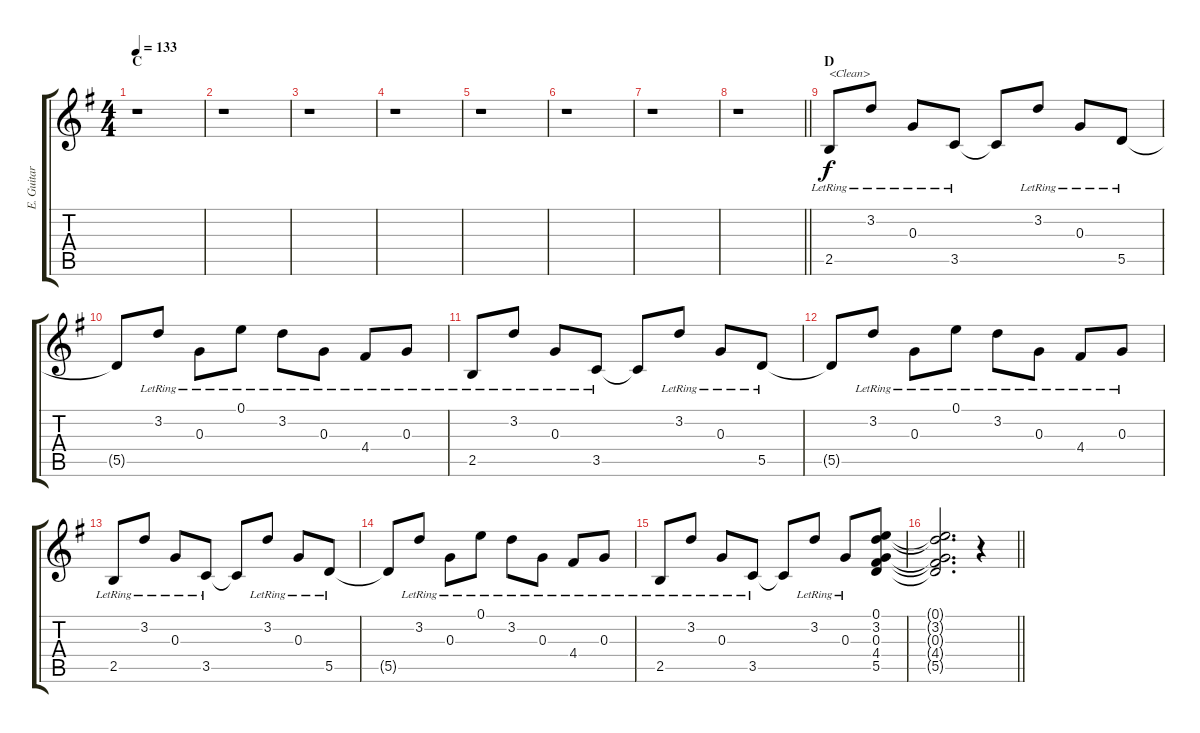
\track ("E. Guitar I" "E. Guitar ") {instrument electricguitarclean}
\staff {score tabs}
\tuning (E4 B3 G3 D3 A2 E2) {hide}
\ts (4 4)
\section ("" "C")
\tempo 133
\clef g2
\ks g
r.1{dy f} |
r.1 |
r.1 |
r.1 |
r.1 |
r.1 |
r.1 |
\barLineRight lightlight
r.1 |
\section ("" "D")
2.5{lr}.8{txt "<Clean>" instrument electricguitarclean} 3.2{lr}.8 0.3{lr}.8 3.5{lr}.8 3.5{t}.8 3.2{lr}.8 0.3{lr}.8 5.5{lr}.8 |
5.5{t}.8 3.2{lr}.8 0.3{lr}.8 0.1{lr}.8 3.2{lr}.8 0.3{lr}.8 4.4{lr}.8 0.3{lr}.8 |
2.5{lr}.8 3.2{lr}.8 0.3{lr}.8 3.5{lr}.8 3.5{t}.8 3.2{lr}.8 0.3{lr}.8 5.5{lr}.8 |
5.5{t}.8 3.2{lr}.8 0.3{lr}.8 0.1{lr}.8 3.2{lr}.8 0.3{lr}.8 4.4{lr}.8 0.3{lr}.8 |
2.5{lr}.8 3.2{lr}.8 0.3{lr}.8 3.5{lr}.8 3.5{t}.8 3.2{lr}.8 0.3{lr}.8 5.5{lr}.8 |
5.5{t}.8 3.2{lr}.8 0.3{lr}.8 0.1{lr}.8 3.2{lr}.8 0.3{lr}.8 4.4{lr}.8 0.3{lr}.8 |
2.5{lr}.8 3.2{lr}.8 0.3{lr}.8 3.5{lr}.8 3.5{t}.8 3.2{lr}.8 0.3{lr}.8 (0.1 3.2 0.3 4.4 5.5).8 |
\barLineRight lightlight
(0.1{t} 3.2{t} 0.3{t} 4.4{t} 5.5{t}).2{d} r.4
